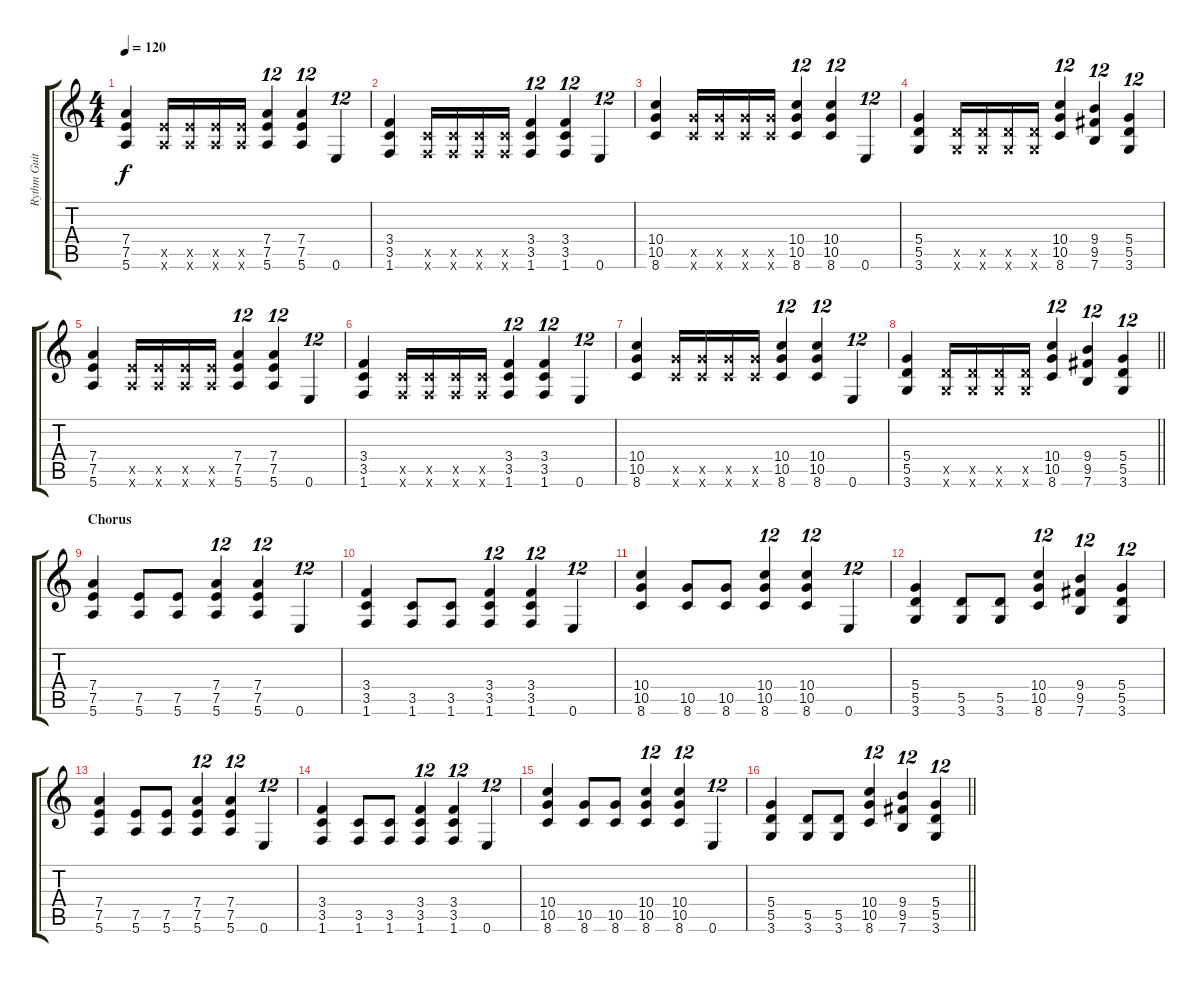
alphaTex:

\track ("Rythm Guitar 2" "Rythm Guit") {instrument distortionguitar}
\staff {score tabs}
\tuning (E4 B3 G3 D3 A2 E2) {hide}
\ts (4 4)
\tempo 120
\clef g2
\ks c
(7.4 7.5 5.6).4{dy f} (7.5{x} 5.6{x}).16 (7.5{x} 5.6{x}).16 (7.5{x} 5.6{x}).16 (7.5{x} 5.6{x}).16 (7.4 7.5 5.6).4{tu (12 8)} (7.4 7.5 5.6).4{tu (12 8)} 0.6.4{tu (12 8)} |
(3.4 3.5 1.6).4 (3.5{x} 1.6{x}).16 (3.5{x} 1.6{x}).16 (3.5{x} 1.6{x}).16 (3.5{x} 1.6{x}).16 (3.4 3.5 1.6).4{tu (12 8)} (3.4 3.5 1.6).4{tu (12 8)} 0.6.4{tu (12 8)} |
(10.4 10.5 8.6).4 (10.5{x} 8.6{x}).16 (10.5{x} 8.6{x}).16 (10.5{x} 8.6{x}).16 (10.5{x} 8.6{x}).16 (10.4 10.5 8.6).4{tu (12 8)} (10.4 10.5 8.6).4{tu (12 8)} 0.6.4{tu (12 8)} |
(5.4 5.5 3.6).4 (5.5{x} 3.6{x}).16 (5.5{x} 3.6{x}).16 (5.5{x} 3.6{x}).16 (5.5{x} 3.6{x}).16 (10.4 10.5 8.6).4{tu (12 8)} (9.4 9.5 7.6).4{tu (12 8)} (5.4 5.5 3.6).4{tu (12 8)} |
(7.4 7.5 5.6).4 (7.5{x} 5.6{x}).16 (7.5{x} 5.6{x}).16 (7.5{x} 5.6{x}).16 (7.5{x} 5.6{x}).16 (7.4 7.5 5.6).4{tu (12 8)} (7.4 7.5 5.6).4{tu (12 8)} 0.6.4{tu (12 8)} |
(3.4 3.5 1.6).4 (3.5{x} 1.6{x}).16 (3.5{x} 1.6{x}).16 (3.5{x} 1.6{x}).16 (3.5{x} 1.6{x}).16 (3.4 3.5 1.6).4{tu (12 8)} (3.4 3.5 1.6).4{tu (12 8)} 0.6.4{tu (12 8)} |
(10.4 10.5 8.6).4 (10.5{x} 8.6{x}).16 (10.5{x} 8.6{x}).16 (10.5{x} 8.6{x}).16 (10.5{x} 8.6{x}).16 (10.4 10.5 8.6).4{tu (12 8)} (10.4 10.5 8.6).4{tu (12 8)} 0.6.4{tu (12 8)} |
\barLineRight lightlight
(5.4 5.5 3.6).4 (5.5{x} 3.6{x}).16 (5.5{x} 3.6{x}).16 (5.5{x} 3.6{x}).16 (5.5{x} 3.6{x}).16 (10.4 10.5 8.6).4{tu (12 8)} (9.4 9.5 7.6).4{tu (12 8)} (5.4 5.5 3.6).4{tu (12 8)} |
\section ("" "Chorus")
(7.4 7.5 5.6).4 (7.5 5.6).8 (7.5 5.6).8 (7.4 7.5 5.6).4{tu (12 8)} (7.4 7.5 5.6).4{tu (12 8)} 0.6.4{tu (12 8)} |
(3.4 3.5 1.6).4 (3.5 1.6).8 (3.5 1.6).8 (3.4 3.5 1.6).4{tu (12 8)} (3.4 3.5 1.6).4{tu (12 8)} 0.6.4{tu (12 8)} |
(10.4 10.5 8.6).4 (10.5 8.6).8 (10.5 8.6).8 (10.4 10.5 8.6).4{tu (12 8)} (10.4 10.5 8.6).4{tu (12 8)} 0.6.4{tu (12 8)} |
(5.4 5.5 3.6).4 (5.5 3.6).8 (5.5 3.6).8 (10.4 10.5 8.6).4{tu (12 8)} (9.4 9.5 7.6).4{tu (12 8)} (5.4 5.5 3.6).4{tu (12 8)} |
(7.4 7.5 5.6).4 (7.5 5.6).8 (7.5 5.6).8 (7.4 7.5 5.6).4{tu (12 8)} (7.4 7.5 5.6).4{tu (12 8)} 0.6.4{tu (12 8)} |
(3.4 3.5 1.6).4 (3.5 1.6).8 (3.5 1.6).8 (3.4 3.5 1.6).4{tu (12 8)} (3.4 3.5 1.6).4{tu (12 8)} 0.6.4{tu (12 8)} |
(10.4 10.5 8.6).4 (10.5 8.6).8 (10.5 8.6).8 (10.4 10.5 8.6).4{tu (12 8)} (10.4 10.5 8.6).4{tu (12 8)} 0.6.4{tu (12 8)} |
\barLineRight lightlight
(5.4 5.5 3.6).4 (5.5 3.6).8 (5.5 3.6).8 (10.4 10.5 8.6).4{tu (12 8)} (9.4 9.5 7.6).4{tu (12 8)} (5.4 5.5 3.6).4{tu (12 8)}
